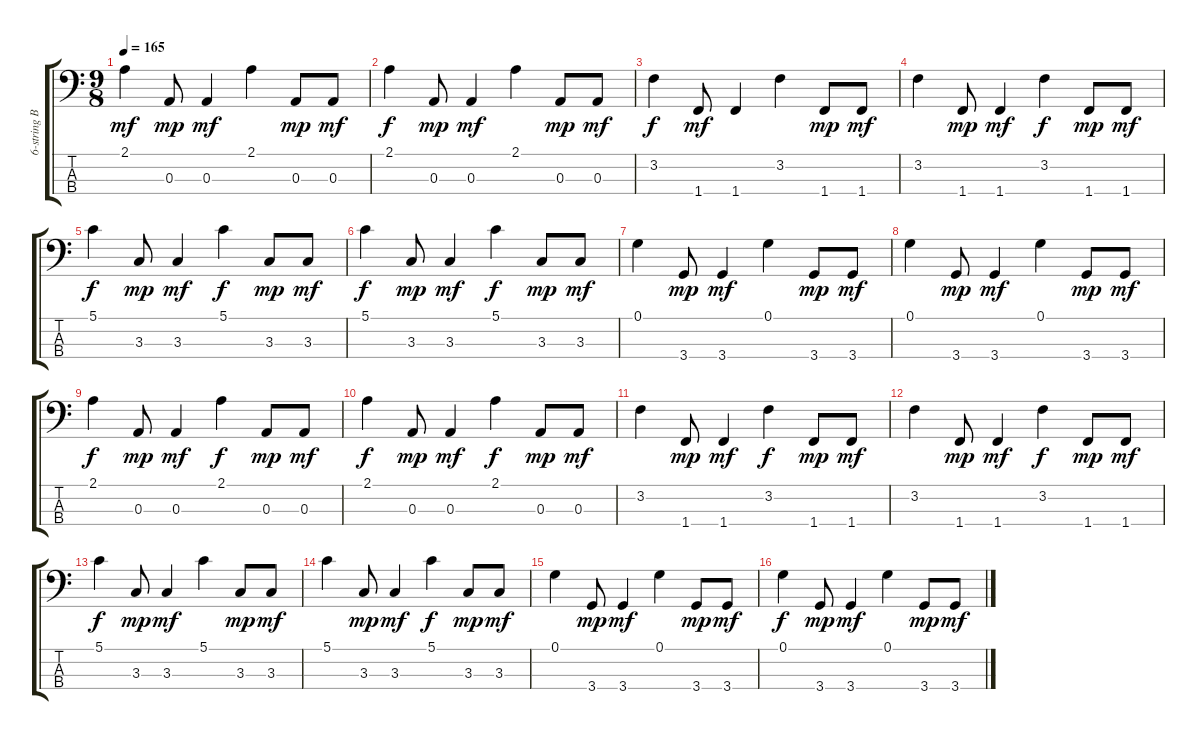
\track ("6-string Bass Guitar" "6-string B") {instrument electricbassfinger}
\staff {score tabs}
\tuning (G2 D2 A1 E1) {hide}
\ts (9 8)
\tempo 165
\clef f4
\ks c
2.1.4{dy mf} 0.3.8{dy mp} 0.3.4{dy mf} 2.1.4 0.3.8{dy mp} 0.3.8{dy mf} |
2.1.4{dy f} 0.3.8{dy mp} 0.3.4{dy mf} 2.1.4 0.3.8{dy mp} 0.3.8{dy mf} |
3.2.4{dy f} 1.4.8{dy mf} 1.4.4 3.2.4 1.4.8{dy mp} 1.4.8{dy mf} |
3.2.4 1.4.8{dy mp} 1.4.4{dy mf} 3.2.4{dy f} 1.4.8{dy mp} 1.4.8{dy mf} |
5.1.4{dy f} 3.3.8{dy mp} 3.3.4{dy mf} 5.1.4{dy f} 3.3.8{dy mp} 3.3.8{dy mf} |
5.1.4{dy f} 3.3.8{dy mp} 3.3.4{dy mf} 5.1.4{dy f} 3.3.8{dy mp} 3.3.8{dy mf} |
0.1.4 3.4.8{dy mp} 3.4.4{dy mf} 0.1.4 3.4.8{dy mp} 3.4.8{dy mf} |
0.1.4 3.4.8{dy mp} 3.4.4{dy mf} 0.1.4 3.4.8{dy mp} 3.4.8{dy mf} |
2.1.4{dy f} 0.3.8{dy mp} 0.3.4{dy mf} 2.1.4{dy f} 0.3.8{dy mp} 0.3.8{dy mf} |
2.1.4{dy f} 0.3.8{dy mp} 0.3.4{dy mf} 2.1.4{dy f} 0.3.8{dy mp} 0.3.8{dy mf} |
3.2.4 1.4.8{dy mp} 1.4.4{dy mf} 3.2.4{dy f} 1.4.8{dy mp} 1.4.8{dy mf} |
3.2.4 1.4.8{dy mp} 1.4.4{dy mf} 3.2.4{dy f} 1.4.8{dy mp} 1.4.8{dy mf} |
5.1.4{dy f} 3.3.8{dy mp} 3.3.4{dy mf} 5.1.4 3.3.8{dy mp} 3.3.8{dy mf} |
5.1.4 3.3.8{dy mp} 3.3.4{dy mf} 5.1.4{dy f} 3.3.8{dy mp} 3.3.8{dy mf} |
0.1.4 3.4.8{dy mp} 3.4.4{dy mf} 0.1.4 3.4.8{dy mp} 3.4.8{dy mf} |
0.1.4{dy f} 3.4.8{dy mp} 3.4.4{dy mf} 0.1.4 3.4.8{dy mp} 3.4.8{dy mf}
